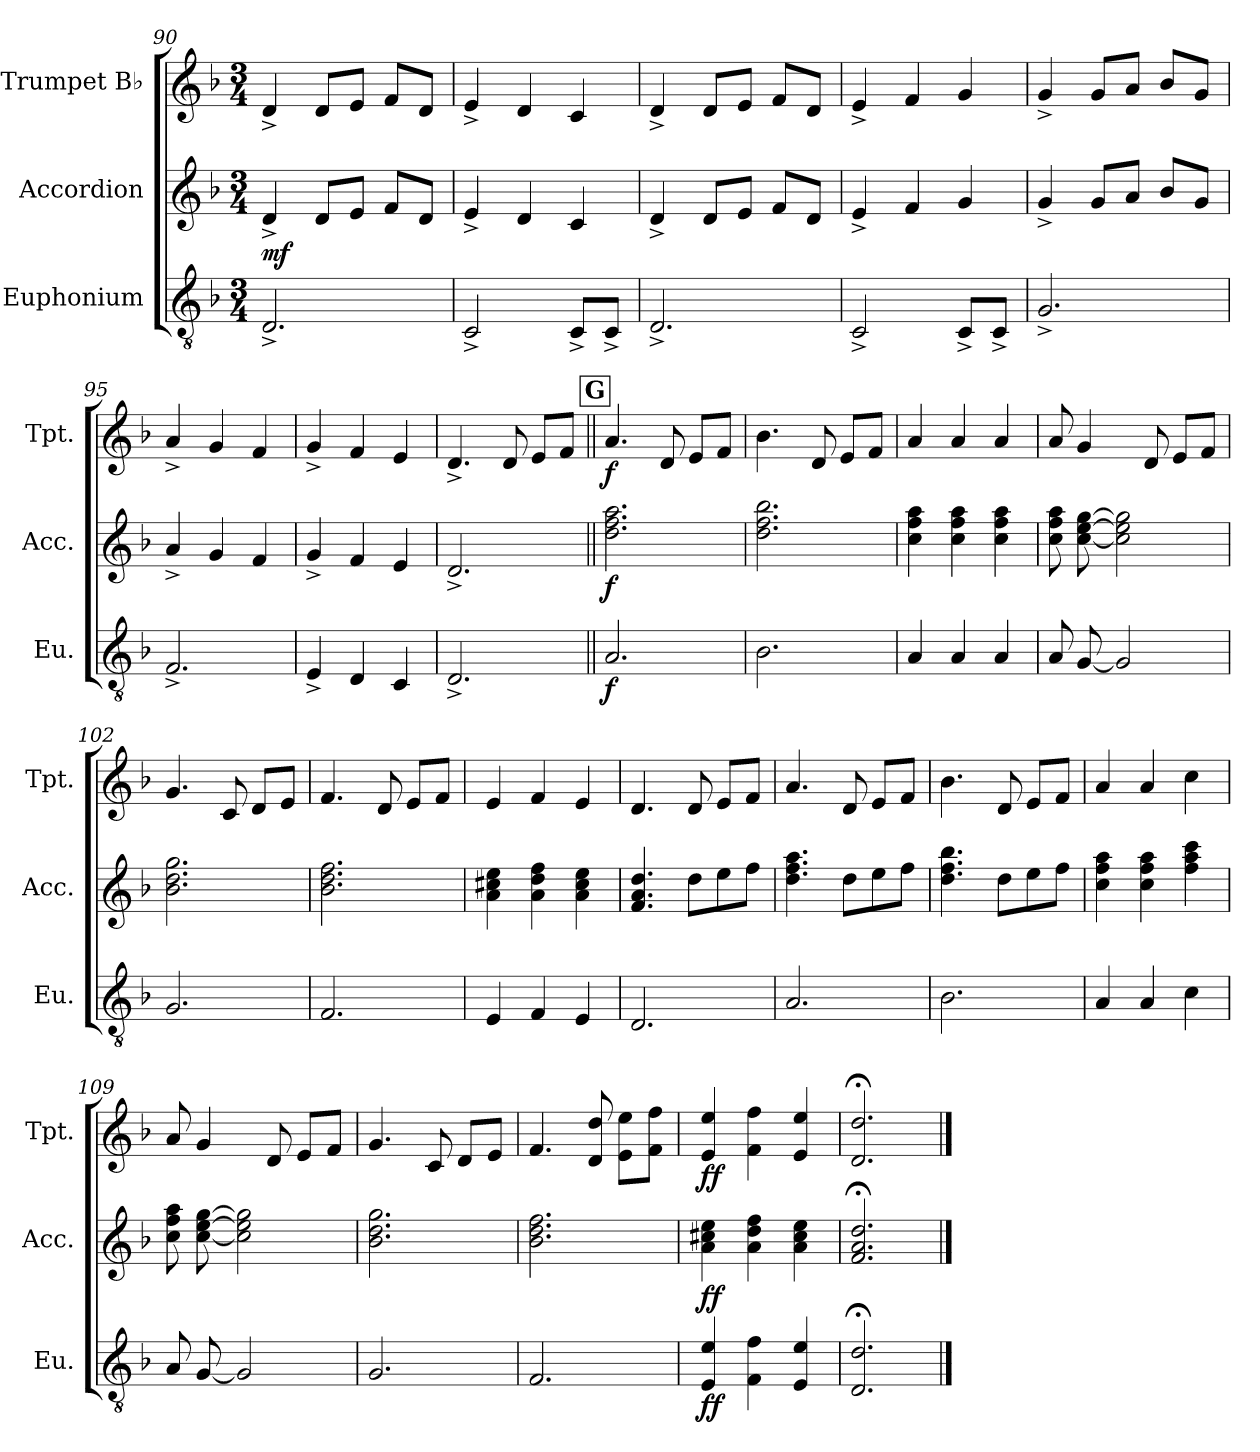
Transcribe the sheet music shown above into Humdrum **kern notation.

**kern	**dynam	**kern	**dynam	**kern	**dynam
*part3	*part3	*part2	*part2	*part1	*part1
*staff3	*staff3	*staff2	*staff2	*staff1	*staff1
*I"Euphonium	*	*I"Accordion	*	*I"Trumpet B♭	*
*I'Eu.	*	*I'Acc.	*	*I'Tpt.	*
*clefGv2	*	*clefG2	*	*clefG2	*
*ITrd1c2	*	*	*	*ITrd1c2	*
*k[b-e-a-]	*	*k[b-]	*	*k[b-e-a-]	*
*M3/4	*	*M3/4	*	*M3/4	*
=90	=90	=90	=90	=90	=90
!	!	!	!LO:DY:b	!	!
2.C^	.	4d^	mf	4c^	.
.	.	8dL	.	8cL	.
.	.	8eJ	.	8dJ	.
.	.	8fL	.	8e-L	.
.	.	8dJ	.	8cJ	.
=91	=91	=91	=91	=91	=91
2BB-^	.	4e^	.	4d^	.
.	.	4d	.	4c	.
8BB-^L	.	4c	.	4B-	.
8BB-^J	.	.	.	.	.
=92	=92	=92	=92	=92	=92
2.C^	.	4d^	.	4c^	.
.	.	8dL	.	8cL	.
.	.	8eJ	.	8dJ	.
.	.	8fL	.	8e-L	.
.	.	8dJ	.	8cJ	.
=93	=93	=93	=93	=93	=93
2BB-^	.	4e^	.	4d^	.
.	.	4f	.	4e-	.
8BB-^L	.	4g	.	4f	.
8BB-^J	.	.	.	.	.
=94	=94	=94	=94	=94	=94
2.F^	.	4g^	.	4f^	.
.	.	8gL	.	8fL	.
.	.	8aJ	.	8gJ	.
.	.	8b-L	.	8a-L	.
.	.	8gJ	.	8fJ	.
=95	=95	=95	=95	=95	=95
2.E-^	.	4a^	.	4g^	.
.	.	4g	.	4f	.
.	.	4f	.	4e-	.
=96	=96	=96	=96	=96	=96
4D^	.	4g^	.	4f^	.
4C	.	4f	.	4e-	.
4BB-	.	4e	.	4d	.
=97	=97	=97	=97	=97	=97
2.C^	.	2.d^	.	4.c^	.
.	.	.	.	8c	.
.	.	.	.	8dL	.
.	.	.	.	8e-J	.
!!LO:REH:place=s1:a:B:fs=14:t=G
=98||	=98||	=98||	=98||	=98||	=98||
!	!LO:DY:b	!	!LO:DY:b	!	!LO:DY:b
2.G	f	2.dd 2.ff 2.aa	f	4.g	f
.	.	.	.	8c	.
.	.	.	.	8dL	.
.	.	.	.	8e-J	.
=99	=99	=99	=99	=99	=99
2.A-	.	2.dd 2.ff 2.bb-	.	4.a-	.
.	.	.	.	8c	.
.	.	.	.	8dL	.
.	.	.	.	8e-J	.
=100	=100	=100	=100	=100	=100
4G	.	4cc 4ff 4aa	.	4g	.
4G	.	4cc 4ff 4aa	.	4g	.
4G	.	4cc 4ff 4aa	.	4g	.
=101	=101	=101	=101	=101	=101
8G	.	8cc 8ff 8aa	.	8g	.
[8F	.	[8cc [8ee [8gg	.	4f	.
2F]	.	2cc] 2ee] 2gg]	.	.	.
.	.	.	.	8c	.
.	.	.	.	8dL	.
.	.	.	.	8e-J	.
=102	=102	=102	=102	=102	=102
2.F	.	2.b- 2.dd 2.gg	.	4.f	.
.	.	.	.	8B-	.
.	.	.	.	8cL	.
.	.	.	.	8dJ	.
=103	=103	=103	=103	=103	=103
2.E-	.	2.b- 2.dd 2.ff	.	4.e-	.
.	.	.	.	8c	.
.	.	.	.	8dL	.
.	.	.	.	8e-J	.
=104	=104	=104	=104	=104	=104
4D	.	4a 4cc#X 4ee	.	4d	.
4E-	.	4a 4dd 4ff	.	4e-	.
4D	.	4a 4cc# 4ee	.	4d	.
=105	=105	=105	=105	=105	=105
2.C	.	4.f 4.a 4.dd	.	4.c	.
.	.	8ddL	.	8c	.
.	.	8ee	.	8dL	.
.	.	8ffJ	.	8e-J	.
=106	=106	=106	=106	=106	=106
2.G	.	4.dd 4.ff 4.aa	.	4.g	.
.	.	8ddL	.	8c	.
.	.	8ee	.	8dL	.
.	.	8ffJ	.	8e-J	.
=107	=107	=107	=107	=107	=107
2.A-	.	4.dd 4.ff 4.bb-	.	4.a-	.
.	.	8ddL	.	8c	.
.	.	8ee	.	8dL	.
.	.	8ffJ	.	8e-J	.
=108	=108	=108	=108	=108	=108
4G	.	4cc 4ff 4aa	.	4g	.
4G	.	4cc 4ff 4aa	.	4g	.
4B-	.	4ff 4aa 4ccc	.	4b-	.
=109	=109	=109	=109	=109	=109
8G	.	8cc 8ff 8aa	.	8g	.
[8F	.	[8cc [8ee [8gg	.	4f	.
2F]	.	2cc] 2ee] 2gg]	.	.	.
.	.	.	.	8c	.
.	.	.	.	8dL	.
.	.	.	.	8e-J	.
=110	=110	=110	=110	=110	=110
2.F	.	2.b- 2.dd 2.gg	.	4.f	.
.	.	.	.	8B-	.
.	.	.	.	8cL	.
.	.	.	.	8dJ	.
=111	=111	=111	=111	=111	=111
2.E-	.	2.b- 2.dd 2.ff	.	4.e-	.
.	.	.	.	8c 8cc!	.
.	.	.	.	8d 8dd!L	.
.	.	.	.	8e- 8ee-!J	.
=114	=114	=114	=114	=114	=114
!	!LO:DY:b	!	!LO:DY:b	!	!LO:DY:b
4D 4d!	ff	4a 4cc#X 4ee	ff	4d 4dd!	ff
4E- 4e-!	.	4a 4dd 4ff	.	4e- 4ee-!	.
4D 4d!	.	4a 4cc# 4ee	.	4d 4dd!	.
=115	=115	=115	=115	=115	=115
2.C;< 2.c!;<	.	2.f;< 2.a;< 2.dd;<	.	2.c;< 2.cc!;<	.
==	==	==	==	==	==
*-	*-	*-	*-	*-	*-
